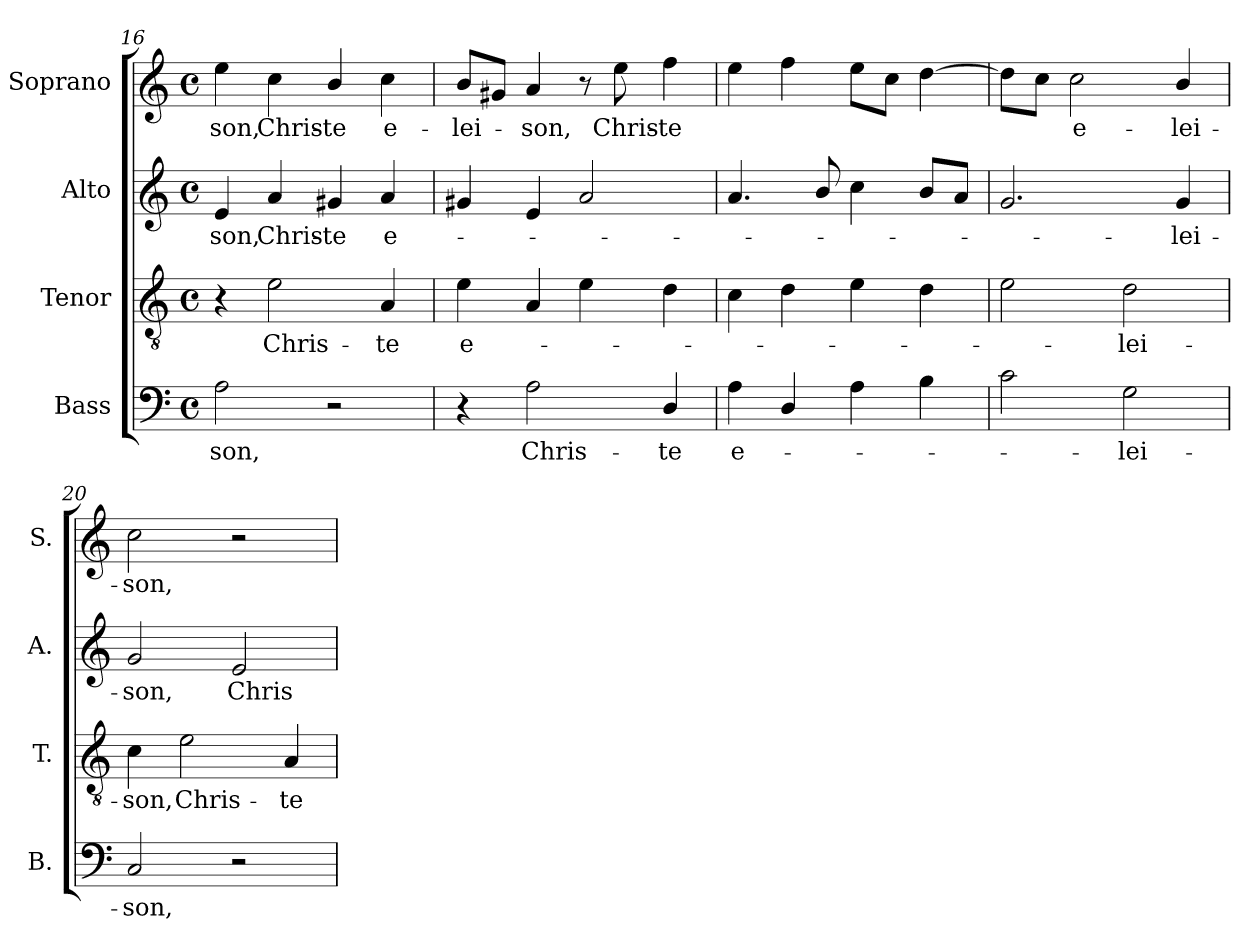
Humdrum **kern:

**kern	**text	**kern	**text	**kern	**text	**kern	**text
*part4	*part4	*part3	*part3	*part2	*part2	*part1	*part1
*staff4	*staff4	*staff3	*staff3	*staff2	*staff2	*staff1	*staff1
*I"Bass	*	*I"Tenor	*	*I"Alto	*	*I"Soprano	*
*I'B.	*	*I'T.	*	*I'A.	*	*I'S.	*
*clefF4	*	*clefGv2	*	*clefG2	*	*clefG2	*
*	*	*ITrd7c12	*	*	*	*	*
*k[]	*	*k[]	*	*k[]	*	*k[]	*
*C:	*	*C:	*	*C:	*	*C:	*
*M4/4	*	*M4/4	*	*M4/4	*	*M4/4	*
*met(c)	*	*met(c)	*	*met(c)	*	*met(c)	*
=16	=16	=16	=16	=16	=16	=16	=16
!	!LO:LY:b:color=#000000	!	!	!	!	!	!
!	!	!	!	!	!LO:LY:b:color=#000000	!	!
!	!	!	!	!	!	!	!LO:LY:b:color=#000000
2Ai\	-son,	4r	.	4ei/	-son,	4eei\	-son,
!	!	!	!LO:LY:b:color=#000000	!	!	!	!
!	!	!	!	!	!LO:LY:b:color=#000000	!	!
!	!	!	!	!	!	!	!LO:LY:b:color=#000000
.	.	2Ei\	Chris-	4ai/	Chris-	4cci\	Chris-
!	!	!	!	!	!LO:LY:b:color=#000000	!	!
!	!	!	!	!	!	!	!LO:LY:b:color=#000000
2r	.	.	.	4g#Xi/	-te	4bi/	-te
!	!	!	!LO:LY:b:color=#000000	!	!	!	!
!	!	!	!	!	!LO:LY:b:color=#000000	!	!
!	!	!	!	!	!	!	!LO:LY:b:color=#000000
.	.	4AAi/	-te	4ai/	e-	4cci\	e-
=17	=17	=17	=17	=17	=17	=17	=17
!	!	!	!LO:LY:b:color=#000000	!	!	!	!
!	!	!	!	!	!	!	!LO:LY:b:color=#000000
4r	.	4Ei\	e-	4g#Xi/	.	8bi/L	-lei-
.	.	.	.	.	.	8g#Xi/J	.
!	!LO:LY:b:color=#000000	!	!	!	!	!	!
!	!	!	!	!	!	!	!LO:LY:b:color=#000000
2Ai\	Chris-	4AAi/	.	4ei/	.	4ai/	-son,
.	.	4Ei\	.	2ai/	.	8r	.
!	!	!	!	!	!	!	!LO:LY:b:color=#000000
.	.	.	.	.	.	8eei\	Chris-
!	!LO:LY:b:color=#000000	!	!	!	!	!	!
!	!	!	!	!	!	!	!LO:LY:b:color=#000000
4Di/	-te	4Di\	.	.	.	4ffi\	-te
=18	=18	=18	=18	=18	=18	=18	=18
!	!LO:LY:b:color=#000000	!	!	!	!	!	!
4Ai\	e-	4Ci\	.	4.ai/	.	4eei\	.
4Di/	.	4Di\	.	.	.	4ffi\	.
.	.	.	.	8bi/	.	.	.
4Ai\	.	4Ei\	.	4cci\	.	8eei\L	.
.	.	.	.	.	.	8cci\J	.
4Bi\	.	4Di\	.	8bi/L	.	[4ddi\	.
.	.	.	.	8ai/J	.	.	.
!!LO:LB:g=z
=19	=19	=19	=19	=19	=19	=19	=19
2ci\	.	2Ei\	.	2.gi/	.	8ddi\L]	.
.	.	.	.	.	.	8cci\J	.
!	!	!	!	!	!	!	!LO:LY:b:color=#000000
.	.	.	.	.	.	2cci\	e-
!	!LO:LY:b:color=#000000	!	!	!	!	!	!
!	!	!	!LO:LY:b:color=#000000	!	!	!	!
2Gi\	-lei-	2Di\	-lei-	.	.	.	.
!	!	!	!	!	!LO:LY:b:color=#000000	!	!
!	!	!	!	!	!	!	!LO:LY:b:color=#000000
.	.	.	.	4gi/	-lei-	4bi/	-lei-
=20	=20	=20	=20	=20	=20	=20	=20
!	!LO:LY:b:color=#000000	!	!	!	!	!	!
!	!	!	!LO:LY:b:color=#000000	!	!	!	!
!	!	!	!	!	!LO:LY:b:color=#000000	!	!
!	!	!	!	!	!	!	!LO:LY:b:color=#000000
2Ci/	-son,	4Ci\	-son,	2gi/	-son,	2cci\	-son,
!	!	!	!LO:LY:b:color=#000000	!	!	!	!
.	.	2Ei\	Chris-	.	.	.	.
!	!	!	!	!	!LO:LY:b:color=#000000	!	!
2r	.	.	.	2ei/	Chris-	2r	.
!	!	!	!LO:LY:b:color=#000000	!	!	!	!
.	.	4AAi/	-te	.	.	.	.
=	=	=	=	=	=	=	=
*-	*-	*-	*-	*-	*-	*-	*-
